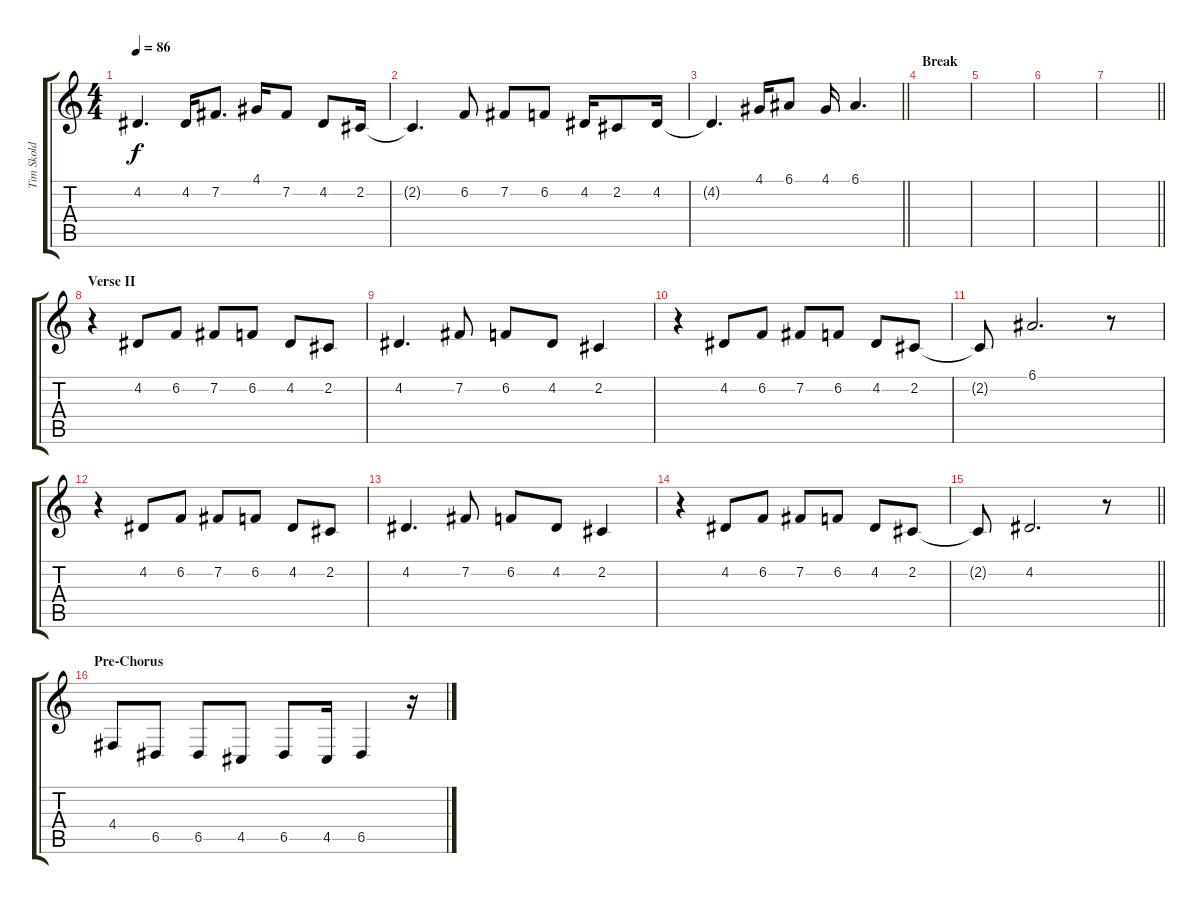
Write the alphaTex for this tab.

\track ("Tim Skold VI" "Tim Skold ") {instrument acousticgrandpiano}
\staff {score tabs}
\tuning (E4 B3 G3 D3 A2 E2) {hide}
\ts (4 4)
\tempo 86
\clef g2
\ks c
4.2{t}.4{d dy f} 4.2.16 7.2.8{d} 4.1.16 7.2.8 4.2.8 2.2.16 |
2.2{t}.4{d} 6.2.8 7.2.8 6.2.8 4.2.16 2.2.8 4.2.16 |
\barLineRight lightlight
4.2{t}.4{d} 4.1.16 6.1.8 4.1.16 6.1.4{d} |
\section ("" "Break")
|
|
|
\barLineRight lightlight
|
\section ("" "Verse II")
r.4 4.2.8 6.2.8 7.2.8 6.2.8 4.2.8 2.2.8 |
4.2.4{d} 7.2.8 6.2.8 4.2.8 2.2.4 |
r.4 4.2.8 6.2.8 7.2.8 6.2.8 4.2.8 2.2.8 |
2.2{t}.8 6.1.2{d} r.8 |
r.4 4.2.8 6.2.8 7.2.8 6.2.8 4.2.8 2.2.8 |
4.2.4{d} 7.2.8 6.2.8 4.2.8 2.2.4 |
r.4 4.2.8 6.2.8 7.2.8 6.2.8 4.2.8 2.2.8 |
\barLineRight lightlight
2.2{t}.8 4.2.2{d} r.8 |
\section ("" "Pre-Chorus")
4.4.8 6.5.8 6.5.8 4.5.8 6.5.8 4.5.16 6.5.4 r.16
